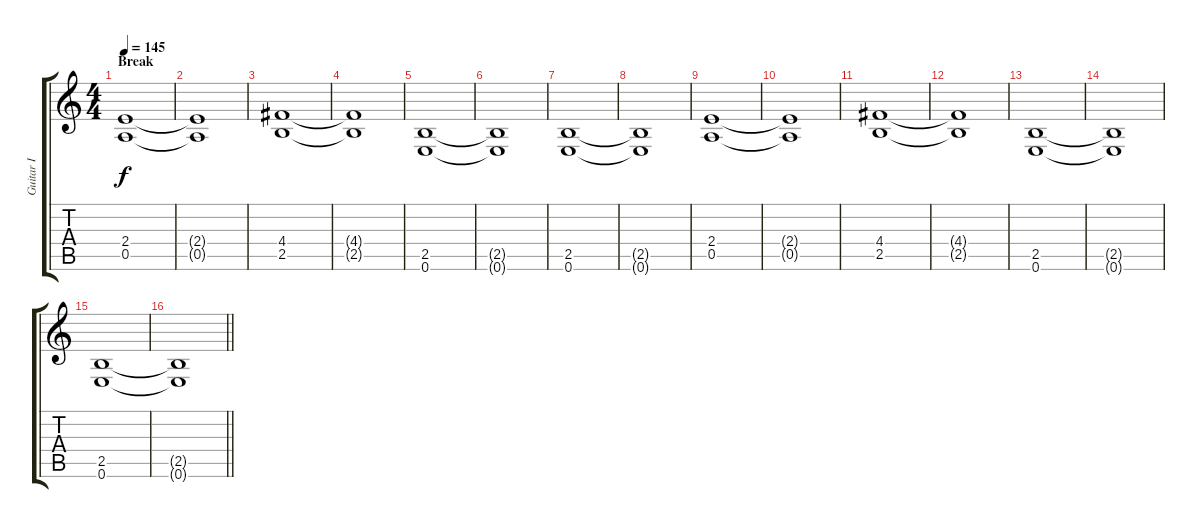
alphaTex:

\track ("Guitar I" "Guitar I") {instrument distortionguitar}
\staff {score tabs}
\tuning (E4 B3 G3 D3 A2 E2) {hide}
\ts (4 4)
\section ("" "Break")
\tempo 145
\clef g2
\ks c
(2.4 0.5).1{dy f} |
(2.4{t} 0.5{t}).1 |
(4.4 2.5).1 |
(4.4{t} 2.5{t}).1 |
(2.5 0.6).1 |
(2.5{t} 0.6{t}).1 |
(2.5 0.6).1 |
(2.5{t} 0.6{t}).1 |
(2.4 0.5).1 |
(2.4{t} 0.5{t}).1 |
(4.4 2.5).1 |
(4.4{t} 2.5{t}).1 |
(2.5 0.6).1 |
(2.5{t} 0.6{t}).1 |
(2.5 0.6).1 |
\barLineRight lightlight
(2.5{t} 0.6{t}).1
